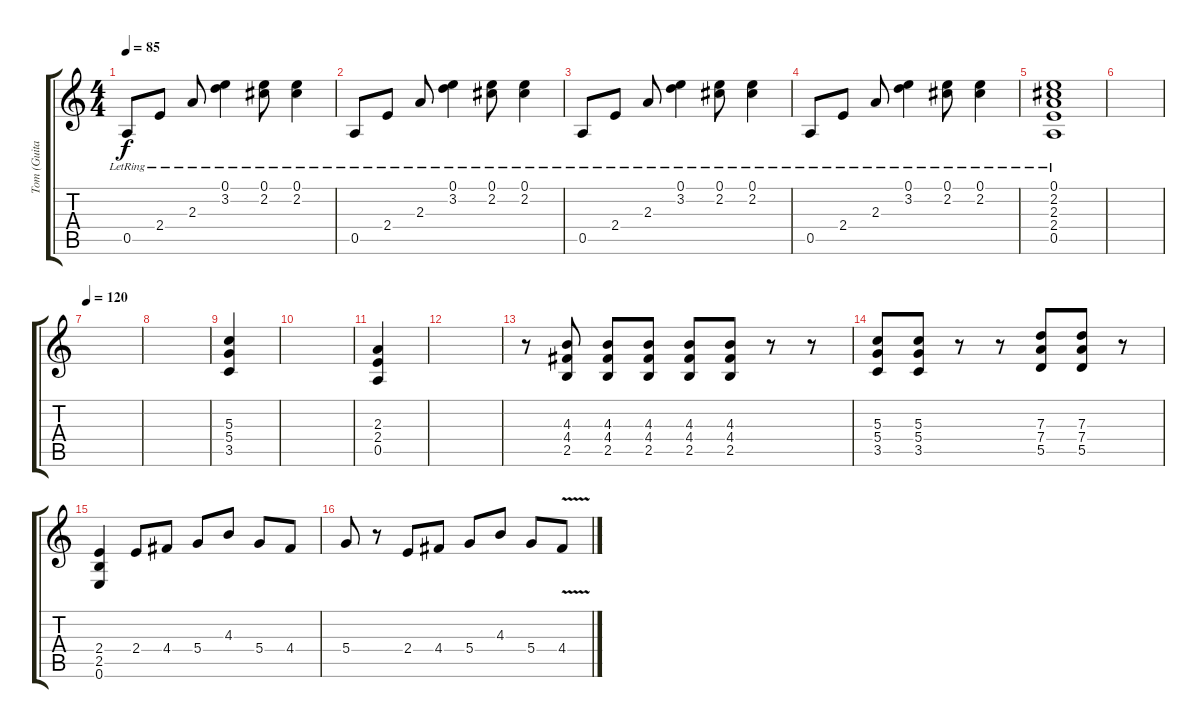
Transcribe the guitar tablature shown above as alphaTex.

\track ("Tom (Guitar)" "Tom (Guita") {instrument electricguitarjazz}
\staff {score tabs}
\tuning (E4 B3 G3 D3 A2 E2) {hide}
\ts (4 4)
\tempo 85
\clef g2
\ks c
0.5{lr}.8{dy f} 2.4{lr}.8 2.3{lr}.8 (0.1{lr} 3.2{lr}).4 (0.1{lr} 2.2{lr}).8 (0.1{lr} 2.2{lr}).4 |
0.5{lr}.8 2.4{lr}.8 2.3{lr}.8 (0.1{lr} 3.2{lr}).4 (0.1{lr} 2.2{lr}).8 (0.1{lr} 2.2{lr}).4 |
0.5{lr}.8 2.4{lr}.8 2.3{lr}.8 (0.1{lr} 3.2{lr}).4 (0.1{lr} 2.2{lr}).8 (0.1{lr} 2.2{lr}).4 |
0.5{lr}.8 2.4{lr}.8 2.3{lr}.8 (0.1{lr} 3.2{lr}).4 (0.1{lr} 2.2{lr}).8 (0.1{lr} 2.2{lr}).4 |
(0.1{lr} 2.2{lr} 2.3{lr} 2.4{lr} 0.5{lr}).1 |
|
\tempo 120
|
|
(5.3 5.4 3.5).4 |
|
(2.3 2.4 0.5).4 |
|
r.8 (4.3 4.4 2.5).8 (4.3 4.4 2.5).8 (4.3 4.4 2.5).8 (4.3 4.4 2.5).8 (4.3 4.4 2.5).8 r.8 r.8 |
(5.3 5.4 3.5).8 (5.3 5.4 3.5).8 r.8 r.8 (7.3 7.4 5.5).8 (7.3 7.4 5.5).8 r.8 |
(2.4 2.5 0.6).4{instrument distortionguitar} 2.4.8 4.4.8 5.4.8 4.3.8 5.4.8 4.4.8 |
5.4.8 r.8 2.4.8 4.4.8 5.4.8 4.3.8 5.4.8 4.4{v}.8
